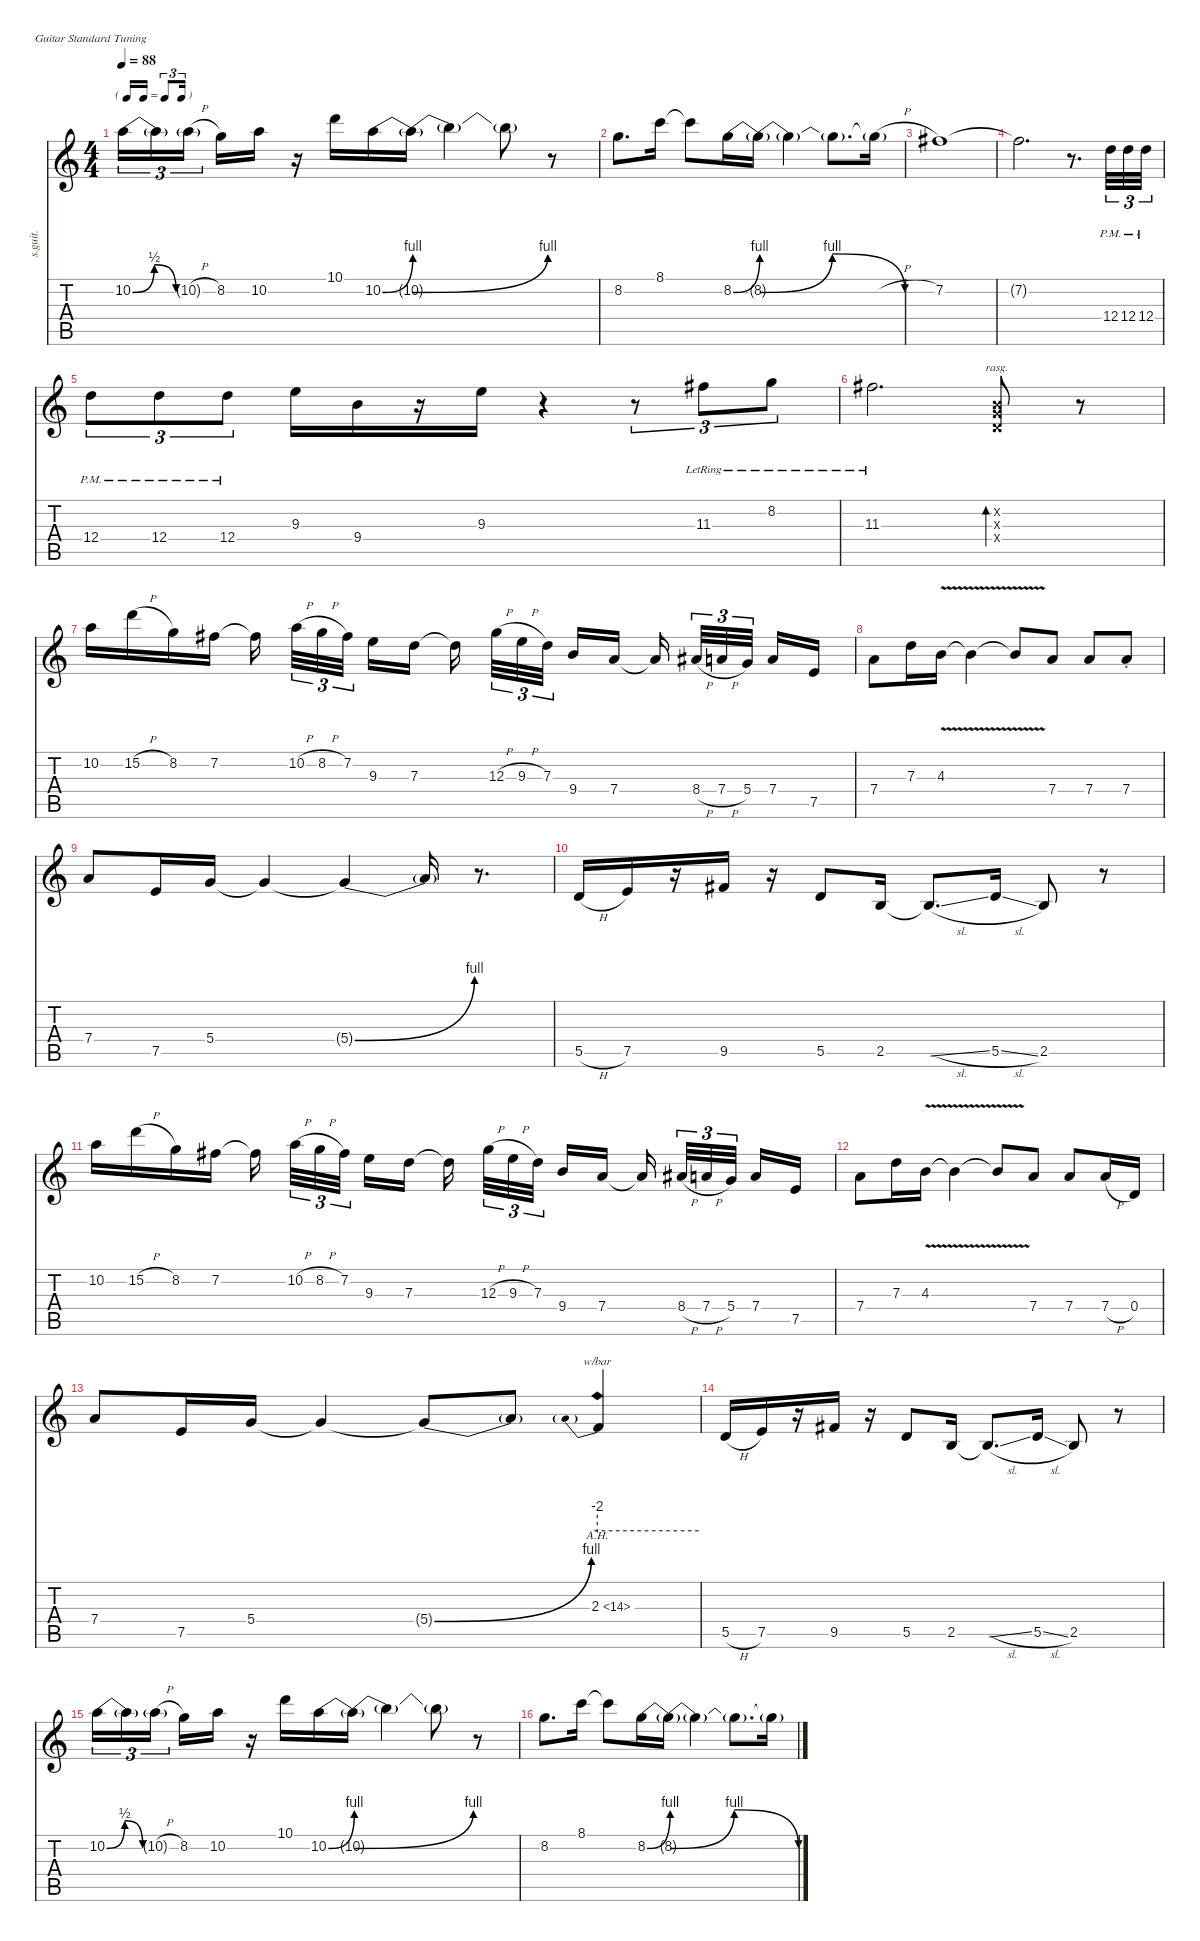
\defaultSystemsLayout 4
\hideDynamics
\bracketExtendMode nobrackets
\track ("Track 1" "s.guit.") {instrument electricguitarjazz}
\staff {score tabs}
\tuning (E4 B3 G3 D3 A2 E2)
\ts (4 4)
\tf triplet16th
\tempo 88
\clef g2
\ks c
10.2{be (bendrelease 0 0 10.2 2 19.8 2 30 0)}.16{tu (3 2) lyrics (0 "") lyrics (1 "") lyrics (2 "") lyrics (3 "") lyrics (4 "") dy f} 10.2{t}.16{tu (3 2) lyrics (0 "") lyrics (1 "") lyrics (2 "") lyrics (3 "") lyrics (4 "")} 10.2{h g}.16{tu (3 2) lyrics (0 "") lyrics (1 "") lyrics (2 "") lyrics (3 "") lyrics (4 "") dy mp} 8.2.16{lyrics (0 "") lyrics (1 "") lyrics (2 "") lyrics (3 "") lyrics (4 "") dy f} 10.2.16{lyrics (0 "") lyrics (1 "") lyrics (2 "") lyrics (3 "") lyrics (4 "")} r.16 10.1.16{lyrics (0 "") lyrics (1 "") lyrics (2 "") lyrics (3 "") lyrics (4 "")} 10.2{be (bend 0 0 15 4)}.16{lyrics (0 "") lyrics (1 "") lyrics (2 "") lyrics (3 "") lyrics (4 "")} 10.2{be (bend 0 0 4.8 4) t}.16{lyrics (0 "") lyrics (1 "") lyrics (2 "") lyrics (3 "") lyrics (4 "")} 10.2{t}.4{lyrics (0 "") lyrics (1 "") lyrics (2 "") lyrics (3 "") lyrics (4 "")} 10.2{t}.8{lyrics (0 "") lyrics (1 "") lyrics (2 "") lyrics (3 "") lyrics (4 "")} r.8 |
8.2.8{d lyrics (0 "") lyrics (1 "") lyrics (2 "") lyrics (3 "") lyrics (4 "")} 8.1.16{lyrics (0 "") lyrics (1 "") lyrics (2 "") lyrics (3 "") lyrics (4 "")} 8.1{t}.8{lyrics (0 "") lyrics (1 "") lyrics (2 "") lyrics (3 "") lyrics (4 "")} 8.2{be (bend 0 0 15 4)}.16{lyrics (0 "") lyrics (1 "") lyrics (2 "") lyrics (3 "") lyrics (4 "")} 8.2{be (bendrelease 0 0 15 4 49.8 4 60 0) t}.16{lyrics (0 "") lyrics (1 "") lyrics (2 "") lyrics (3 "") lyrics (4 "")} 8.2{t}.4{lyrics (0 "") lyrics (1 "") lyrics (2 "") lyrics (3 "") lyrics (4 "")} 8.2{t}.8{d lyrics (0 "") lyrics (1 "") lyrics (2 "") lyrics (3 "") lyrics (4 "")} 8.2{h t}.16{lyrics (0 "") lyrics (1 "") lyrics (2 "") lyrics (3 "") lyrics (4 "")} |
7.2{acc #}.1{lyrics (0 "") lyrics (1 "") lyrics (2 "") lyrics (3 "") lyrics (4 "")} |
7.2{t acc #}.2{d lyrics (0 "") lyrics (1 "") lyrics (2 "") lyrics (3 "") lyrics (4 "")} r.8{d} 12.4{pm}.32{tu (3 2) lyrics (0 "") lyrics (1 "") lyrics (2 "") lyrics (3 "") lyrics (4 "")} 12.4{pm}.32{tu (3 2) lyrics (0 "") lyrics (1 "") lyrics (2 "") lyrics (3 "") lyrics (4 "")} 12.4{pm}.32{tu (3 2) lyrics (0 "") lyrics (1 "") lyrics (2 "") lyrics (3 "") lyrics (4 "")} |
12.4{pm}.8{tu (3 2) lyrics (0 "") lyrics (1 "") lyrics (2 "") lyrics (3 "") lyrics (4 "")} 12.4{pm}.8{tu (3 2) lyrics (0 "") lyrics (1 "") lyrics (2 "") lyrics (3 "") lyrics (4 "")} 12.4{pm}.8{tu (3 2) lyrics (0 "") lyrics (1 "") lyrics (2 "") lyrics (3 "") lyrics (4 "")} 9.3.16{lyrics (0 "") lyrics (1 "") lyrics (2 "") lyrics (3 "") lyrics (4 "")} 9.4.16{lyrics (0 "") lyrics (1 "") lyrics (2 "") lyrics (3 "") lyrics (4 "")} r.16 9.3.16{lyrics (0 "") lyrics (1 "") lyrics (2 "") lyrics (3 "") lyrics (4 "")} r.4 r.8{tu (3 2)} 11.3{lr acc #}.8{tu (3 2) lyrics (0 "") lyrics (1 "") lyrics (2 "") lyrics (3 "") lyrics (4 "")} 8.2{lr}.8{tu (3 2) lyrics (0 "") lyrics (1 "") lyrics (2 "") lyrics (3 "") lyrics (4 "")} |
11.3{lr acc #}.2{d lyrics (0 "") lyrics (1 "") lyrics (2 "") lyrics (3 "") lyrics (4 "")} (0.2{x} 0.3{x} 0.4{x}).8{bd 30 rasg ii lyrics (0 "") lyrics (1 "") lyrics (2 "") lyrics (3 "") lyrics (4 "")} r.8 |
10.2.16{lyrics (0 "") lyrics (1 "") lyrics (2 "") lyrics (3 "") lyrics (4 "")} 15.2{h}.16{lyrics (0 "") lyrics (1 "") lyrics (2 "") lyrics (3 "") lyrics (4 "")} 8.2.16{lyrics (0 "") lyrics (1 "") lyrics (2 "") lyrics (3 "") lyrics (4 "")} 7.2{acc #}.16{lyrics (0 "") lyrics (1 "") lyrics (2 "") lyrics (3 "") lyrics (4 "")} 7.2{t acc #}.16{lyrics (0 "") lyrics (1 "") lyrics (2 "") lyrics (3 "") lyrics (4 "")} 10.2{h}.32{tu (3 2) lyrics (0 "") lyrics (1 "") lyrics (2 "") lyrics (3 "") lyrics (4 "")} 8.2{h}.32{tu (3 2) lyrics (0 "") lyrics (1 "") lyrics (2 "") lyrics (3 "") lyrics (4 "")} 7.2{acc #}.32{tu (3 2) lyrics (0 "") lyrics (1 "") lyrics (2 "") lyrics (3 "") lyrics (4 "")} 9.3.16{lyrics (0 "") lyrics (1 "") lyrics (2 "") lyrics (3 "") lyrics (4 "")} 7.3.16{lyrics (0 "") lyrics (1 "") lyrics (2 "") lyrics (3 "") lyrics (4 "")} 7.3{t}.16{lyrics (0 "") lyrics (1 "") lyrics (2 "") lyrics (3 "") lyrics (4 "")} 12.3{h}.32{tu (3 2) lyrics (0 "") lyrics (1 "") lyrics (2 "") lyrics (3 "") lyrics (4 "")} 9.3{h}.32{tu (3 2) lyrics (0 "") lyrics (1 "") lyrics (2 "") lyrics (3 "") lyrics (4 "")} 7.3.32{tu (3 2) lyrics (0 "") lyrics (1 "") lyrics (2 "") lyrics (3 "") lyrics (4 "")} 9.4.16{lyrics (0 "") lyrics (1 "") lyrics (2 "") lyrics (3 "") lyrics (4 "")} 7.4.16{lyrics (0 "") lyrics (1 "") lyrics (2 "") lyrics (3 "") lyrics (4 "")} 7.4{t}.16{lyrics (0 "") lyrics (1 "") lyrics (2 "") lyrics (3 "") lyrics (4 "")} 8.4{h acc #}.32{tu (3 2) lyrics (0 "") lyrics (1 "") lyrics (2 "") lyrics (3 "") lyrics (4 "")} 7.4{h}.32{tu (3 2) lyrics (0 "") lyrics (1 "") lyrics (2 "") lyrics (3 "") lyrics (4 "")} 5.4.32{tu (3 2) lyrics (0 "") lyrics (1 "") lyrics (2 "") lyrics (3 "") lyrics (4 "")} 7.4.16{lyrics (0 "") lyrics (1 "") lyrics (2 "") lyrics (3 "") lyrics (4 "")} 7.5.16{lyrics (0 "") lyrics (1 "") lyrics (2 "") lyrics (3 "") lyrics (4 "")} |
7.4.8{lyrics (0 "") lyrics (1 "") lyrics (2 "") lyrics (3 "") lyrics (4 "")} 7.3.16{lyrics (0 "") lyrics (1 "") lyrics (2 "") lyrics (3 "") lyrics (4 "")} 4.3{v}.16{lyrics (0 "") lyrics (1 "") lyrics (2 "") lyrics (3 "") lyrics (4 "")} 4.3{v t}.4{lyrics (0 "") lyrics (1 "") lyrics (2 "") lyrics (3 "") lyrics (4 "")} 4.3{v t}.8{lyrics (0 "") lyrics (1 "") lyrics (2 "") lyrics (3 "") lyrics (4 "")} 7.4.8{lyrics (0 "") lyrics (1 "") lyrics (2 "") lyrics (3 "") lyrics (4 "")} 7.4.8{lyrics (0 "") lyrics (1 "") lyrics (2 "") lyrics (3 "") lyrics (4 "")} 7.4{st}.8{lyrics (0 "") lyrics (1 "") lyrics (2 "") lyrics (3 "") lyrics (4 "")} |
7.4.8{lyrics (0 "") lyrics (1 "") lyrics (2 "") lyrics (3 "") lyrics (4 "")} 7.5.16{lyrics (0 "") lyrics (1 "") lyrics (2 "") lyrics (3 "") lyrics (4 "")} 5.4.16{lyrics (0 "") lyrics (1 "") lyrics (2 "") lyrics (3 "") lyrics (4 "")} 5.4{t}.4{lyrics (0 "") lyrics (1 "") lyrics (2 "") lyrics (3 "") lyrics (4 "")} 5.4{be (bend 0 0 30 4) t}.4{lyrics (0 "") lyrics (1 "") lyrics (2 "") lyrics (3 "") lyrics (4 "")} 5.4{t}.16{lyrics (0 "") lyrics (1 "") lyrics (2 "") lyrics (3 "") lyrics (4 "")} r.8{d} |
5.5{h}.16{lyrics (0 "") lyrics (1 "") lyrics (2 "") lyrics (3 "") lyrics (4 "")} 7.5.16{lyrics (0 "") lyrics (1 "") lyrics (2 "") lyrics (3 "") lyrics (4 "")} r.16 9.5{acc #}.16{lyrics (0 "") lyrics (1 "") lyrics (2 "") lyrics (3 "") lyrics (4 "")} r.16 5.5.8{lyrics (0 "") lyrics (1 "") lyrics (2 "") lyrics (3 "") lyrics (4 "")} 2.5.16{lyrics (0 "") lyrics (1 "") lyrics (2 "") lyrics (3 "") lyrics (4 "")} 2.5{sl t}.8{d lyrics (0 "") lyrics (1 "") lyrics (2 "") lyrics (3 "") lyrics (4 "")} 5.5{sl}.16{lyrics (0 "") lyrics (1 "") lyrics (2 "") lyrics (3 "") lyrics (4 "")} 2.5.8{lyrics (0 "") lyrics (1 "") lyrics (2 "") lyrics (3 "") lyrics (4 "")} r.8 |
10.2.16{lyrics (0 "") lyrics (1 "") lyrics (2 "") lyrics (3 "") lyrics (4 "")} 15.2{h}.16{lyrics (0 "") lyrics (1 "") lyrics (2 "") lyrics (3 "") lyrics (4 "")} 8.2.16{lyrics (0 "") lyrics (1 "") lyrics (2 "") lyrics (3 "") lyrics (4 "")} 7.2{acc #}.16{lyrics (0 "") lyrics (1 "") lyrics (2 "") lyrics (3 "") lyrics (4 "")} 7.2{t acc #}.16{lyrics (0 "") lyrics (1 "") lyrics (2 "") lyrics (3 "") lyrics (4 "")} 10.2{h}.32{tu (3 2) lyrics (0 "") lyrics (1 "") lyrics (2 "") lyrics (3 "") lyrics (4 "")} 8.2{h}.32{tu (3 2) lyrics (0 "") lyrics (1 "") lyrics (2 "") lyrics (3 "") lyrics (4 "")} 7.2{acc #}.32{tu (3 2) lyrics (0 "") lyrics (1 "") lyrics (2 "") lyrics (3 "") lyrics (4 "")} 9.3.16{lyrics (0 "") lyrics (1 "") lyrics (2 "") lyrics (3 "") lyrics (4 "")} 7.3.16{lyrics (0 "") lyrics (1 "") lyrics (2 "") lyrics (3 "") lyrics (4 "")} 7.3{t}.16{lyrics (0 "") lyrics (1 "") lyrics (2 "") lyrics (3 "") lyrics (4 "")} 12.3{h}.32{tu (3 2) lyrics (0 "") lyrics (1 "") lyrics (2 "") lyrics (3 "") lyrics (4 "")} 9.3{h}.32{tu (3 2) lyrics (0 "") lyrics (1 "") lyrics (2 "") lyrics (3 "") lyrics (4 "")} 7.3.32{tu (3 2) lyrics (0 "") lyrics (1 "") lyrics (2 "") lyrics (3 "") lyrics (4 "")} 9.4.16{lyrics (0 "") lyrics (1 "") lyrics (2 "") lyrics (3 "") lyrics (4 "")} 7.4.16{lyrics (0 "") lyrics (1 "") lyrics (2 "") lyrics (3 "") lyrics (4 "")} 7.4{t}.16{lyrics (0 "") lyrics (1 "") lyrics (2 "") lyrics (3 "") lyrics (4 "")} 8.4{h acc #}.32{tu (3 2) lyrics (0 "") lyrics (1 "") lyrics (2 "") lyrics (3 "") lyrics (4 "")} 7.4{h}.32{tu (3 2) lyrics (0 "") lyrics (1 "") lyrics (2 "") lyrics (3 "") lyrics (4 "")} 5.4.32{tu (3 2) lyrics (0 "") lyrics (1 "") lyrics (2 "") lyrics (3 "") lyrics (4 "")} 7.4.16{lyrics (0 "") lyrics (1 "") lyrics (2 "") lyrics (3 "") lyrics (4 "")} 7.5.16{lyrics (0 "") lyrics (1 "") lyrics (2 "") lyrics (3 "") lyrics (4 "")} |
7.4.8{lyrics (0 "") lyrics (1 "") lyrics (2 "") lyrics (3 "") lyrics (4 "")} 7.3.16{lyrics (0 "") lyrics (1 "") lyrics (2 "") lyrics (3 "") lyrics (4 "")} 4.3{v}.16{lyrics (0 "") lyrics (1 "") lyrics (2 "") lyrics (3 "") lyrics (4 "")} 4.3{v t}.4{lyrics (0 "") lyrics (1 "") lyrics (2 "") lyrics (3 "") lyrics (4 "")} 4.3{v t}.8{lyrics (0 "") lyrics (1 "") lyrics (2 "") lyrics (3 "") lyrics (4 "")} 7.4.8{lyrics (0 "") lyrics (1 "") lyrics (2 "") lyrics (3 "") lyrics (4 "")} 7.4.8{lyrics (0 "") lyrics (1 "") lyrics (2 "") lyrics (3 "") lyrics (4 "")} 7.4{h}.16{lyrics (0 "") lyrics (1 "") lyrics (2 "") lyrics (3 "") lyrics (4 "")} 0.4.16{lyrics (0 "") lyrics (1 "") lyrics (2 "") lyrics (3 "") lyrics (4 "")} |
7.4.8{lyrics (0 "") lyrics (1 "") lyrics (2 "") lyrics (3 "") lyrics (4 "")} 7.5.16{lyrics (0 "") lyrics (1 "") lyrics (2 "") lyrics (3 "") lyrics (4 "")} 5.4.16{lyrics (0 "") lyrics (1 "") lyrics (2 "") lyrics (3 "") lyrics (4 "")} 5.4{t}.4{lyrics (0 "") lyrics (1 "") lyrics (2 "") lyrics (3 "") lyrics (4 "")} 5.4{be (bend 0 0 30 4) t}.8{lyrics (0 "") lyrics (1 "") lyrics (2 "") lyrics (3 "") lyrics (4 "")} 5.4{t}.8{lyrics (0 "") lyrics (1 "") lyrics (2 "") lyrics (3 "") lyrics (4 "")} 2.3{ah 12}.4{tbe (predive default 0 -8 60 -8) lyrics (0 "") lyrics (1 "") lyrics (2 "") lyrics (3 "") lyrics (4 "")} |
5.5{h}.16{lyrics (0 "") lyrics (1 "") lyrics (2 "") lyrics (3 "") lyrics (4 "")} 7.5.16{lyrics (0 "") lyrics (1 "") lyrics (2 "") lyrics (3 "") lyrics (4 "")} r.16 9.5{acc #}.16{lyrics (0 "") lyrics (1 "") lyrics (2 "") lyrics (3 "") lyrics (4 "")} r.16 5.5.8{lyrics (0 "") lyrics (1 "") lyrics (2 "") lyrics (3 "") lyrics (4 "")} 2.5.16{lyrics (0 "") lyrics (1 "") lyrics (2 "") lyrics (3 "") lyrics (4 "")} 2.5{sl t}.8{d lyrics (0 "") lyrics (1 "") lyrics (2 "") lyrics (3 "") lyrics (4 "")} 5.5{sl}.16{lyrics (0 "") lyrics (1 "") lyrics (2 "") lyrics (3 "") lyrics (4 "")} 2.5.8{lyrics (0 "") lyrics (1 "") lyrics (2 "") lyrics (3 "") lyrics (4 "")} r.8 |
10.2{be (bendrelease 0 0 10.2 2 19.8 2 30 0)}.16{tu (3 2) lyrics (0 "") lyrics (1 "") lyrics (2 "") lyrics (3 "") lyrics (4 "")} 10.2{t}.16{tu (3 2) lyrics (0 "") lyrics (1 "") lyrics (2 "") lyrics (3 "") lyrics (4 "")} 10.2{h g}.16{tu (3 2) lyrics (0 "") lyrics (1 "") lyrics (2 "") lyrics (3 "") lyrics (4 "") dy mp} 8.2.16{lyrics (0 "") lyrics (1 "") lyrics (2 "") lyrics (3 "") lyrics (4 "") dy f} 10.2.16{lyrics (0 "") lyrics (1 "") lyrics (2 "") lyrics (3 "") lyrics (4 "")} r.16 10.1.16{lyrics (0 "") lyrics (1 "") lyrics (2 "") lyrics (3 "") lyrics (4 "")} 10.2{be (bend 0 0 15 4)}.16{lyrics (0 "") lyrics (1 "") lyrics (2 "") lyrics (3 "") lyrics (4 "")} 10.2{be (bend 0 0 4.8 4) t}.16{lyrics (0 "") lyrics (1 "") lyrics (2 "") lyrics (3 "") lyrics (4 "")} 10.2{t}.4{lyrics (0 "") lyrics (1 "") lyrics (2 "") lyrics (3 "") lyrics (4 "")} 10.2{t}.8{lyrics (0 "") lyrics (1 "") lyrics (2 "") lyrics (3 "") lyrics (4 "")} r.8 |
8.2.8{d lyrics (0 "") lyrics (1 "") lyrics (2 "") lyrics (3 "") lyrics (4 "")} 8.1.16{lyrics (0 "") lyrics (1 "") lyrics (2 "") lyrics (3 "") lyrics (4 "")} 8.1{t}.8{lyrics (0 "") lyrics (1 "") lyrics (2 "") lyrics (3 "") lyrics (4 "")} 8.2{be (bend 0 0 15 4)}.16{lyrics (0 "") lyrics (1 "") lyrics (2 "") lyrics (3 "") lyrics (4 "")} 8.2{be (bendrelease 0 0 15 4 49.8 4 60 0) t}.16{lyrics (0 "") lyrics (1 "") lyrics (2 "") lyrics (3 "") lyrics (4 "")} 8.2{t}.4{lyrics (0 "") lyrics (1 "") lyrics (2 "") lyrics (3 "") lyrics (4 "")} 8.2{t}.8{d lyrics (0 "") lyrics (1 "") lyrics (2 "") lyrics (3 "") lyrics (4 "")} 8.2{t}.16{lyrics (0 "") lyrics (1 "") lyrics (2 "") lyrics (3 "") lyrics (4 "")}
